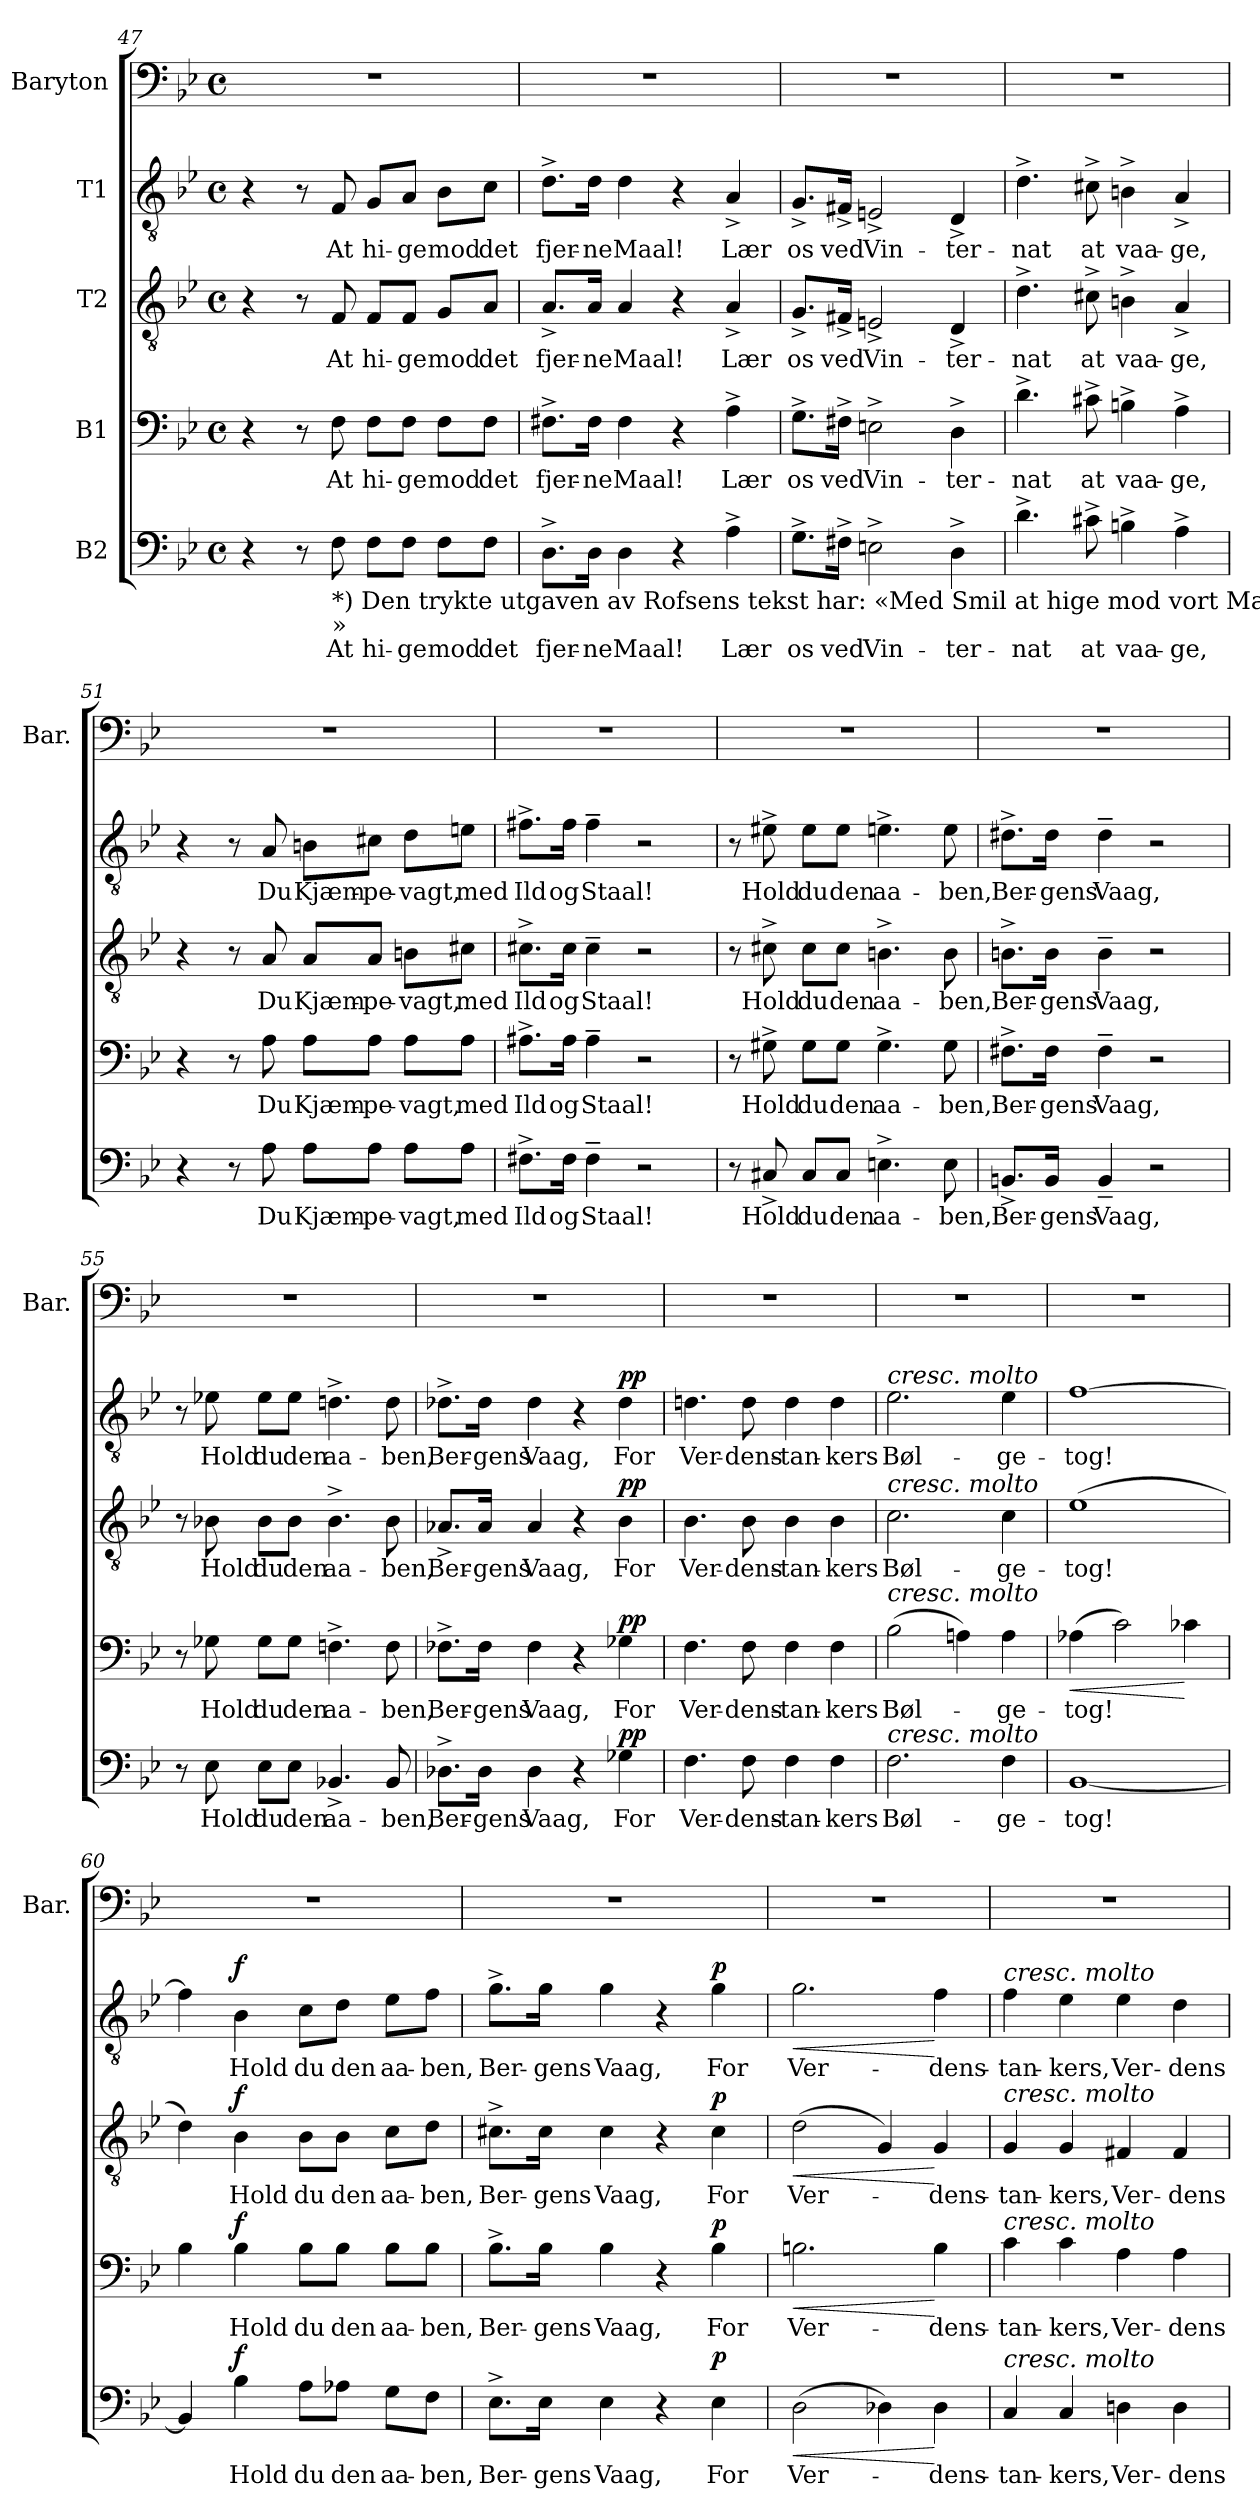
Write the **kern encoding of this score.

**kern	**text	**dynam	**kern	**text	**dynam	**kern	**text	**dynam	**kern	**text	**dynam	**kern
*part5	*part5	*part5	*part4	*part4	*part4	*part3	*part3	*part3	*part2	*part2	*part2	*part1
*staff5	*staff5	*staff5	*staff4	*staff4	*staff4	*staff3	*staff3	*staff3	*staff2	*staff2	*staff2	*staff1
*I"B2	*	*	*I"B1	*	*	*I"T2	*	*	*I"T1	*	*	*I"Baryton
*	*	*	*	*	*	*	*	*	*	*	*	*I'Bar.
*clefF4	*	*	*clefF4	*	*	*clefGv2	*	*	*clefGv2	*	*	*clefF4
*k[b-e-]	*	*	*k[b-e-]	*	*	*k[b-e-]	*	*	*k[b-e-]	*	*	*k[b-e-]
*M4/4	*	*	*M4/4	*	*	*M4/4	*	*	*M4/4	*	*	*M4/4
*met(c)	*	*	*met(c)	*	*	*met(c)	*	*	*met(c)	*	*	*met(c)
=47	=47	=47	=47	=47	=47	=47	=47	=47	=47	=47	=47	=47
4r	.	.	4r	.	.	4r	.	.	4r	.	.	1r
8r	.	.	8r	.	.	8r	.	.	8r	.	.	.
!LO:TX:b:t=*) Den trykte utgaven av Rofsens tekst har&colon; «Med Smil at hige mod vort Maal!	!	!	!	!	!	!	!	!	!	!	!	!
!LO:TX:b:t=»	!	!	!	!	!	!	!	!	!	!	!	!
!	!LO:LY:b	!	!	!LO:LY:b	!	!	!LO:LY:b	!	!	!LO:LY:b	!	!
8F\	At	.	8F\	At	.	8F/	At	.	8F/	At	.	.
!	!LO:LY:b	!	!	!LO:LY:b	!	!	!LO:LY:b	!	!	!LO:LY:b	!	!
8F\L	hi-	.	8F\L	hi-	.	8F/L	hi-	.	8G/L	hi-	.	.
!	!LO:LY:b	!	!	!LO:LY:b	!	!	!LO:LY:b	!	!	!LO:LY:b	!	!
8F\J	-ge	.	8F\J	-ge	.	8F/J	-ge	.	8A/J	-ge	.	.
!	!LO:LY:b	!	!	!LO:LY:b	!	!	!LO:LY:b	!	!	!LO:LY:b	!	!
8F\L	mod	.	8F\L	mod	.	8G/L	mod	.	8B-\L	mod	.	.
!	!LO:LY:b	!	!	!LO:LY:b	!	!	!LO:LY:b	!	!	!LO:LY:b	!	!
8F\J	det	.	8F\J	det	.	8A/J	det	.	8c\J	det	.	.
=48	=48	=48	=48	=48	=48	=48	=48	=48	=48	=48	=48	=48
!	!LO:LY:b	!	!	!LO:LY:b	!	!	!LO:LY:b	!	!	!LO:LY:b	!	!
8.D^\L	fjer-	.	8.F#X^\L	fjer-	.	8.A^/L	fjer-	.	8.d^\L	fjer-	.	1r
!	!LO:LY:b	!	!	!LO:LY:b	!	!	!LO:LY:b	!	!	!LO:LY:b	!	!
16D\Jk	-ne	.	16F#\Jk	-ne	.	16A/Jk	-ne	.	16d\Jk	-ne	.	.
!	!LO:LY:b	!	!	!LO:LY:b	!	!	!LO:LY:b	!	!	!LO:LY:b	!	!
4D\	Maal!	.	4F#\	Maal!	.	4A/	Maal!	.	4d\	Maal!	.	.
4r	.	.	4r	.	.	4r	.	.	4r	.	.	.
!	!LO:LY:b	!	!	!LO:LY:b	!	!	!LO:LY:b	!	!	!LO:LY:b	!	!
4A^\	Lær	.	4A^\	Lær	.	4A^/	Lær	.	4A^/	Lær	.	.
=49	=49	=49	=49	=49	=49	=49	=49	=49	=49	=49	=49	=49
!	!LO:LY:b	!	!	!LO:LY:b	!	!	!LO:LY:b	!	!	!LO:LY:b	!	!
8.G^\L	os	.	8.G^\L	os	.	8.G^/L	os	.	8.G^/L	os	.	1r
!	!LO:LY:b	!	!	!LO:LY:b	!	!	!LO:LY:b	!	!	!LO:LY:b	!	!
16F#X^\Jk	ved	.	16F#X^\Jk	ved	.	16F#X^/Jk	ved	.	16F#X^/Jk	ved	.	.
!	!LO:LY:b	!	!	!LO:LY:b	!	!	!LO:LY:b	!	!	!LO:LY:b	!	!
2En^\	Vin-	.	2En^\	Vin-	.	2En^/	Vin-	.	2En^/	Vin-	.	.
!	!LO:LY:b	!	!	!LO:LY:b	!	!	!LO:LY:b	!	!	!LO:LY:b	!	!
4D^\	-ter-	.	4D^\	-ter-	.	4D^/	-ter-	.	4D^/	-ter-	.	.
=50	=50	=50	=50	=50	=50	=50	=50	=50	=50	=50	=50	=50
!	!LO:LY:b	!	!	!LO:LY:b	!	!	!LO:LY:b	!	!	!LO:LY:b	!	!
4.d^\	-nat	.	4.d^\	-nat	.	4.d^\	-nat	.	4.d^\	-nat	.	1r
!	!LO:LY:b	!	!	!LO:LY:b	!	!	!LO:LY:b	!	!	!LO:LY:b	!	!
8c#X^\	at	.	8c#X^\	at	.	8c#X^\	at	.	8c#X^\	at	.	.
!	!LO:LY:b	!	!	!LO:LY:b	!	!	!LO:LY:b	!	!	!LO:LY:b	!	!
4Bn^\	vaa-	.	4Bn^\	vaa-	.	4Bn^\	vaa-	.	4Bn^\	vaa-	.	.
!	!LO:LY:b	!	!	!LO:LY:b	!	!	!LO:LY:b	!	!	!LO:LY:b	!	!
4A^\	-ge,	.	4A^\	-ge,	.	4A^/	-ge,	.	4A^/	-ge,	.	.
!!LO:LB:g=z
=51	=51	=51	=51	=51	=51	=51	=51	=51	=51	=51	=51	=51
4r	.	.	4r	.	.	4r	.	.	4r	.	.	1r
8r	.	.	8r	.	.	8r	.	.	8r	.	.	.
!	!LO:LY:b	!	!	!LO:LY:b	!	!	!LO:LY:b	!	!	!LO:LY:b	!	!
8A\	Du	.	8A\	Du	.	8A/	Du	.	8A/	Du	.	.
!	!LO:LY:b	!	!	!LO:LY:b	!	!	!LO:LY:b	!	!	!LO:LY:b	!	!
8A\L	Kjæm-	.	8A\L	Kjæm-	.	8A/L	Kjæm-	.	8Bn\L	Kjæm-	.	.
!	!LO:LY:b	!	!	!LO:LY:b	!	!	!LO:LY:b	!	!	!LO:LY:b	!	!
8A\J	-pe-	.	8A\J	-pe-	.	8A/J	-pe-	.	8c#X\J	-pe-	.	.
!	!LO:LY:b	!	!	!LO:LY:b	!	!	!LO:LY:b	!	!	!LO:LY:b	!	!
8A\L	-vagt,	.	8A\L	-vagt,	.	8Bn\L	-vagt,	.	8d\L	-vagt,	.	.
!	!LO:LY:b	!	!	!LO:LY:b	!	!	!LO:LY:b	!	!	!LO:LY:b	!	!
8A\J	med	.	8A\J	med	.	8c#X\J	med	.	8en\J	med	.	.
=52	=52	=52	=52	=52	=52	=52	=52	=52	=52	=52	=52	=52
!	!LO:LY:b	!	!	!LO:LY:b	!	!	!LO:LY:b	!	!	!LO:LY:b	!	!
8.F#X^\L	Ild	.	8.A#X^\L	Ild	.	8.c#X^\L	Ild	.	8.f#X^\L	Ild	.	1r
!	!LO:LY:b	!	!	!LO:LY:b	!	!	!LO:LY:b	!	!	!LO:LY:b	!	!
16F#\Jk	og	.	16A#\Jk	og	.	16c#\Jk	og	.	16f#\Jk	og	.	.
!	!LO:LY:b	!	!	!LO:LY:b	!	!	!LO:LY:b	!	!	!LO:LY:b	!	!
4F#~\	Staal!	.	4A#~\	Staal!	.	4c#~\	Staal!	.	4f#~\	Staal!	.	.
2r	.	.	2r	.	.	2r	.	.	2r	.	.	.
=53	=53	=53	=53	=53	=53	=53	=53	=53	=53	=53	=53	=53
8r	.	.	8r	.	.	8r	.	.	8r	.	.	1r
!	!LO:LY:b	!	!	!LO:LY:b	!	!	!LO:LY:b	!	!	!LO:LY:b	!	!
8C#X^/	Hold	.	8G#X^\	Hold	.	8c#X^\	Hold	.	8e#X^\	Hold	.	.
!	!LO:LY:b	!	!	!LO:LY:b	!	!	!LO:LY:b	!	!	!LO:LY:b	!	!
8C#/L	du	.	8G#\L	du	.	8c#\L	du	.	8e#\L	du	.	.
!	!LO:LY:b	!	!	!LO:LY:b	!	!	!LO:LY:b	!	!	!LO:LY:b	!	!
8C#/J	den	.	8G#\J	den	.	8c#\J	den	.	8e#\J	den	.	.
!	!LO:LY:b	!	!	!LO:LY:b	!	!	!LO:LY:b	!	!	!LO:LY:b	!	!
4.En^\	aa-	.	4.G#^\	aa-	.	4.Bn^\	aa-	.	4.en^\	aa-	.	.
!	!LO:LY:b	!	!	!LO:LY:b	!	!	!LO:LY:b	!	!	!LO:LY:b	!	!
8E\	-ben,	.	8G#\	-ben,	.	8B\	-ben,	.	8e\	-ben,	.	.
=54	=54	=54	=54	=54	=54	=54	=54	=54	=54	=54	=54	=54
!	!LO:LY:b	!	!	!LO:LY:b	!	!	!LO:LY:b	!	!	!LO:LY:b	!	!
8.BBn^/L	Ber-	.	8.F#X^\L	Ber-	.	8.Bn^\L	Ber-	.	8.d#X^\L	Ber-	.	1r
!	!LO:LY:b	!	!	!LO:LY:b	!	!	!LO:LY:b	!	!	!LO:LY:b	!	!
16BB/Jk	-gens	.	16F#\Jk	-gens	.	16B\Jk	-gens	.	16d#\Jk	-gens	.	.
!	!LO:LY:b	!	!	!LO:LY:b	!	!	!LO:LY:b	!	!	!LO:LY:b	!	!
4BB~/	Vaag,	.	4F#~\	Vaag,	.	4B~\	Vaag,	.	4d#~\	Vaag,	.	.
2r	.	.	2r	.	.	2r	.	.	2r	.	.	.
=55	=55	=55	=55	=55	=55	=55	=55	=55	=55	=55	=55	=55
8r	.	.	8r	.	.	8r	.	.	8r	.	.	1r
!	!LO:LY:b	!	!	!LO:LY:b	!	!	!LO:LY:b	!	!	!LO:LY:b	!	!
8E-\	Hold	.	8G-X\	Hold	.	8B-X\	Hold	.	8e-X\	Hold	.	.
!	!LO:LY:b	!	!	!LO:LY:b	!	!	!LO:LY:b	!	!	!LO:LY:b	!	!
8E-\L	du	.	8G-\L	du	.	8B-\L	du	.	8e-\L	du	.	.
!	!LO:LY:b	!	!	!LO:LY:b	!	!	!LO:LY:b	!	!	!LO:LY:b	!	!
8E-\J	den	.	8G-\J	den	.	8B-\J	den	.	8e-\J	den	.	.
!	!LO:LY:b	!	!	!LO:LY:b	!	!	!LO:LY:b	!	!	!LO:LY:b	!	!
4.BB-X^/	aa-	.	4.Fn^\	aa-	.	4.B-^\	aa-	.	4.dn^\	aa-	.	.
!	!LO:LY:b	!	!	!LO:LY:b	!	!	!LO:LY:b	!	!	!LO:LY:b	!	!
8BB-/	-ben,	.	8F\	-ben,	.	8B-\	-ben,	.	8d\	-ben,	.	.
=56	=56	=56	=56	=56	=56	=56	=56	=56	=56	=56	=56	=56
!	!LO:LY:b	!	!	!LO:LY:b	!	!	!LO:LY:b	!	!	!LO:LY:b	!	!
8.D-X^\L	Ber-	.	8.F-X^\L	Ber-	.	8.A-X^/L	Ber-	.	8.d-X^\L	Ber-	.	1r
!	!LO:LY:b	!	!	!LO:LY:b	!	!	!LO:LY:b	!	!	!LO:LY:b	!	!
16D-\Jk	-gens	.	16F-\Jk	-gens	.	16A-/Jk	-gens	.	16d-\Jk	-gens	.	.
!	!LO:LY:b	!	!	!LO:LY:b	!	!	!LO:LY:b	!	!	!LO:LY:b	!	!
4D-\	Vaag,	.	4F-\	Vaag,	.	4A-/	Vaag,	.	4d-\	Vaag,	.	.
4r	.	.	4r	.	.	4r	.	.	4r	.	.	.
!	!LO:LY:b	!LO:DY:a	!	!LO:LY:b	!LO:DY:a	!	!LO:LY:b	!LO:DY:a	!	!LO:LY:b	!LO:DY:a	!
4G-X\	For	pp	4G-X\	For	pp	4B-\	For	pp	4d-\	For	pp	.
!!LO:PB:g=z
=57	=57	=57	=57	=57	=57	=57	=57	=57	=57	=57	=57	=57
!	!LO:LY:b	!	!	!LO:LY:b	!	!	!LO:LY:b	!	!	!LO:LY:b	!	!
4.F\	Ver-	.	4.F\	Ver-	.	4.B-\	Ver-	.	4.dn\	Ver-	.	1r
!	!LO:LY:b	!	!	!LO:LY:b	!	!	!LO:LY:b	!	!	!LO:LY:b	!	!
8F\	-dens-	.	8F\	-dens-	.	8B-\	-dens-	.	8d\	-dens-	.	.
!	!LO:LY:b	!	!	!LO:LY:b	!	!	!LO:LY:b	!	!	!LO:LY:b	!	!
4F\	-tan-	.	4F\	-tan-	.	4B-\	-tan-	.	4d\	-tan-	.	.
!	!LO:LY:b	!	!	!LO:LY:b	!	!	!LO:LY:b	!	!	!LO:LY:b	!	!
4F\	-kers	.	4F\	-kers	.	4B-\	-kers	.	4d\	-kers	.	.
=58	=58	=58	=58	=58	=58	=58	=58	=58	=58	=58	=58	=58
!	!	!	!	!	!	!	!	!	!LO:TX:a:i:t=cresc. molto	!	!	!
!	!	!	!	!	!	!LO:TX:a:i:t=cresc. molto	!	!	!	!	!	!
!	!	!	!LO:TX:a:i:t=cresc. molto	!	!	!	!	!	!	!	!	!
!LO:TX:a:i:t=cresc. molto	!	!	!	!	!	!	!	!	!	!	!	!
!	!LO:LY:b	!	!	!LO:LY:b	!	!	!LO:LY:b	!	!	!LO:LY:b	!	!
2.F\	Bøl-	.	(>2B-\	Bøl-	.	2.c\	Bøl-	.	2.e-\	Bøl-	.	1r
.	.	.	4An\)	.	.	.	.	.	.	.	.	.
!	!LO:LY:b	!	!	!LO:LY:b	!	!	!LO:LY:b	!	!	!LO:LY:b	!	!
4F\	-ge-	.	4A\	-ge-	.	4c\	-ge-	.	4e-\	-ge-	.	.
=59	=59	=59	=59	=59	=59	=59	=59	=59	=59	=59	=59	=59
!	!LO:LY:b	!	!	!LO:LY:b	!LO:HP:b	!	!LO:LY:b	!	!	!LO:LY:b	!	!
[1BB-	-tog!	.	(>4A-X\	-tog!	<	(>1e-	-tog!	.	[1f	-tog!	.	1r
.	.	.	2c\)	.	.	.	.	.	.	.	.	.
.	.	.	4c-X\	.	[	.	.	.	.	.	.	.
=60	=60	=60	=60	=60	=60	=60	=60	=60	=60	=60	=60	=60
4BB-/]	.	.	4B-\	.	.	4d\)	.	.	4f\]	.	.	1r
!	!LO:LY:b	!LO:DY:a	!	!LO:LY:b	!LO:DY:a	!	!LO:LY:b	!LO:DY:a	!	!LO:LY:b	!LO:DY:a	!
4B-\	Hold	f	4B-\	Hold	f	4B-\	Hold	f	4B-\	Hold	f	.
!	!LO:LY:b	!	!	!LO:LY:b	!	!	!LO:LY:b	!	!	!LO:LY:b	!	!
8A\L	du	.	8B-\L	du	.	8B-\L	du	.	8c\L	du	.	.
!	!LO:LY:b	!	!	!LO:LY:b	!	!	!LO:LY:b	!	!	!LO:LY:b	!	!
8A-X\J	den	.	8B-\J	den	.	8B-\J	den	.	8d\J	den	.	.
!	!LO:LY:b	!	!	!LO:LY:b	!	!	!LO:LY:b	!	!	!LO:LY:b	!	!
8G\L	aa-	.	8B-\L	aa-	.	8c\L	aa-	.	8e-\L	aa-	.	.
!	!LO:LY:b	!	!	!LO:LY:b	!	!	!LO:LY:b	!	!	!LO:LY:b	!	!
8F\J	-ben,	.	8B-\J	-ben,	.	8d\J	-ben,	.	8f\J	-ben,	.	.
=61	=61	=61	=61	=61	=61	=61	=61	=61	=61	=61	=61	=61
!	!LO:LY:b	!	!	!LO:LY:b	!	!	!LO:LY:b	!	!	!LO:LY:b	!	!
8.E-^\L	Ber-	.	8.B-^\L	Ber-	.	8.c#X^\L	Ber-	.	8.g^\L	Ber-	.	1r
!	!LO:LY:b	!	!	!LO:LY:b	!	!	!LO:LY:b	!	!	!LO:LY:b	!	!
16E-\Jk	-gens	.	16B-\Jk	-gens	.	16c#\Jk	-gens	.	16g\Jk	-gens	.	.
!	!LO:LY:b	!	!	!LO:LY:b	!	!	!LO:LY:b	!	!	!LO:LY:b	!	!
4E-\	Vaag,	.	4B-\	Vaag,	.	4c#\	Vaag,	.	4g\	Vaag,	.	.
4r	.	.	4r	.	.	4r	.	.	4r	.	.	.
!	!LO:LY:b	!LO:DY:a	!	!LO:LY:b	!LO:DY:a	!	!LO:LY:b	!LO:DY:a	!	!LO:LY:b	!LO:DY:a	!
4E-\	For	p	4B-\	For	p	4c#\	For	p	4g\	For	p	.
=62	=62	=62	=62	=62	=62	=62	=62	=62	=62	=62	=62	=62
!	!LO:LY:b	!LO:HP:b	!	!LO:LY:b	!LO:HP:b	!	!LO:LY:b	!LO:HP:b	!	!LO:LY:b	!LO:HP:b	!
(>2D\	Ver-	<	2.Bn\	Ver-	<	(>2d\	Ver-	<	2.g\	Ver-	<	1r
4D-X\)	.	.	.	.	.	4G/)	.	.	.	.	.	.
!	!LO:LY:b	!	!	!LO:LY:b	!	!	!LO:LY:b	!	!	!LO:LY:b	!	!
4D-\	-dens-	[	4B\	-dens-	[	4G/	-dens-	[	4f\	-dens-	[	.
=63	=63	=63	=63	=63	=63	=63	=63	=63	=63	=63	=63	=63
!	!	!	!	!	!	!	!	!	!LO:TX:a:i:t=cresc. molto	!	!	!
!	!	!	!	!	!	!LO:TX:a:i:t=cresc. molto	!	!	!	!	!	!
!	!	!	!LO:TX:a:i:t=cresc. molto	!	!	!	!	!	!	!	!	!
!LO:TX:a:i:t=cresc. molto	!	!	!	!	!	!	!	!	!	!	!	!
!	!LO:LY:b	!	!	!LO:LY:b	!	!	!LO:LY:b	!	!	!LO:LY:b	!	!
4C/	-tan-	.	4c\	-tan-	.	4G/	-tan-	.	4f\	-tan-	.	1r
!	!LO:LY:b	!	!	!LO:LY:b	!	!	!LO:LY:b	!	!	!LO:LY:b	!	!
4C/	-kers,	.	4c\	-kers,	.	4G/	-kers,	.	4e-\	-kers,	.	.
!	!LO:LY:b	!	!	!LO:LY:b	!	!	!LO:LY:b	!	!	!LO:LY:b	!	!
4Dn\	Ver-	.	4A\	Ver-	.	4F#X/	Ver-	.	4e-\	Ver-	.	.
!	!LO:LY:b	!	!	!LO:LY:b	!	!	!LO:LY:b	!	!	!LO:LY:b	!	!
4D\	-dens-	.	4A\	-dens-	.	4F#/	-dens-	.	4d\	-dens-	.	.
=	=	=	=	=	=	=	=	=	=	=	=	=
*-	*-	*-	*-	*-	*-	*-	*-	*-	*-	*-	*-	*-
